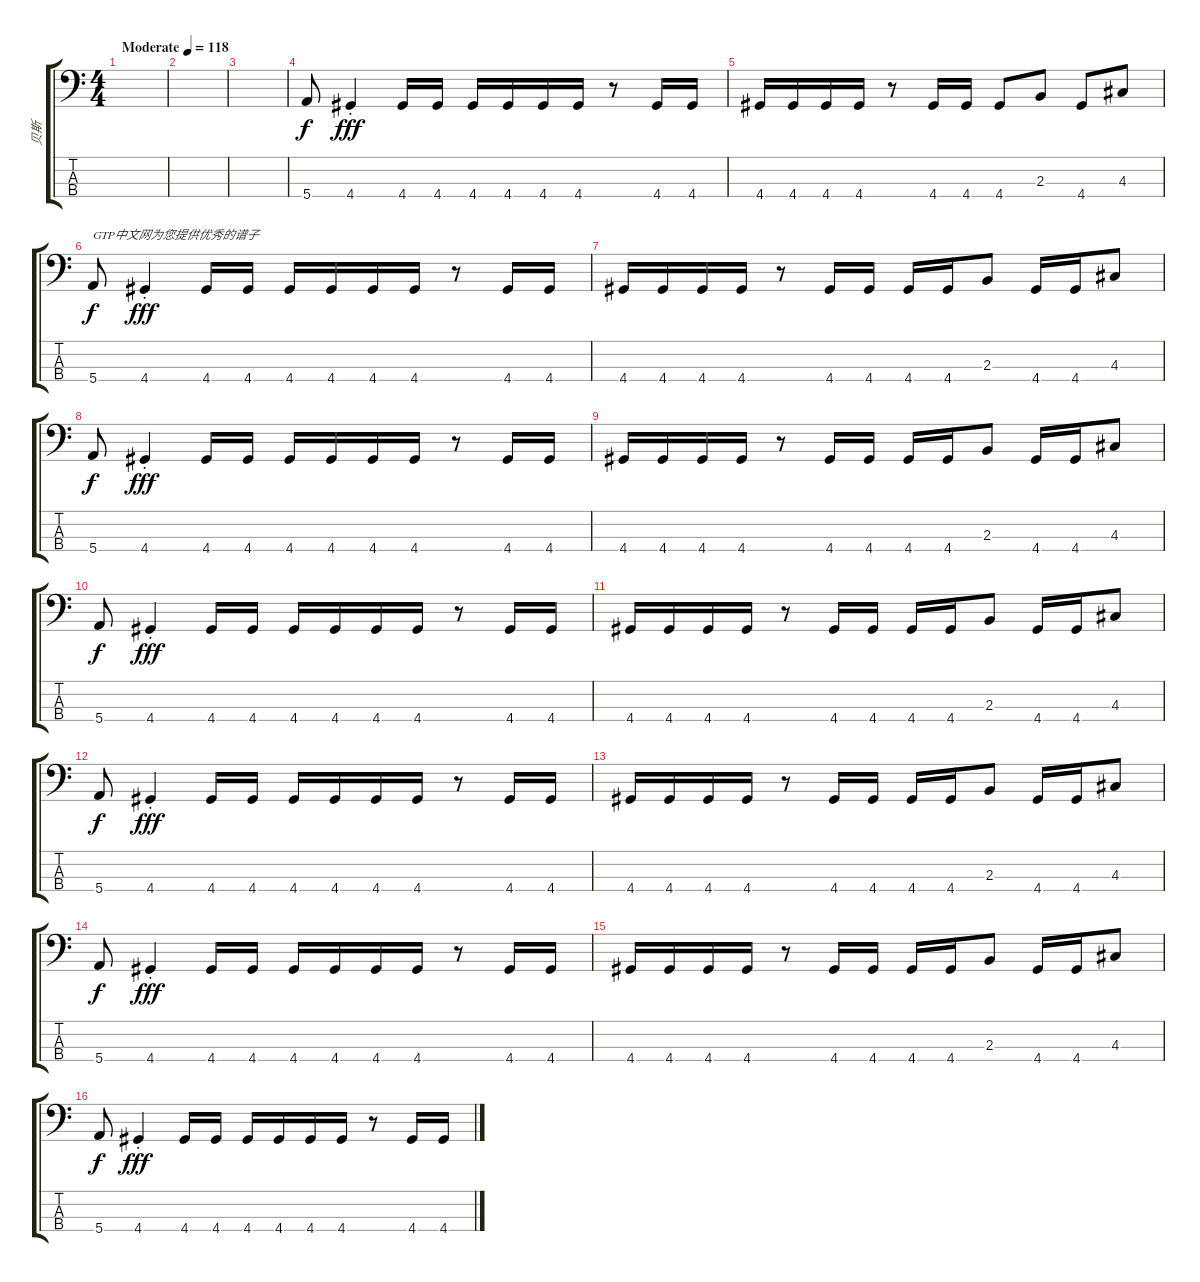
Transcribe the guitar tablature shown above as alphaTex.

\track ("贝斯" "贝斯") {instrument electricbassfinger}
\staff {score tabs}
\tuning (G2 D2 A1 E1) {hide}
\ts (4 4)
\tempo (118 "Moderate")
\clef f4
\ks c
|
|
|
5.4.8 4.4{st}.4{dy fff} 4.4.16 4.4.16 4.4.16 4.4.16 4.4.16 4.4.16 r.8 4.4.16 4.4.16 |
4.4.16 4.4.16 4.4.16 4.4.16 r.8 4.4.16 4.4.16 4.4.8 2.3.8 4.4.8 4.3.8 |
5.4.8{txt "GTP中文网为您提供优秀的谱子" dy f} 4.4{st}.4{dy fff} 4.4.16 4.4.16 4.4.16 4.4.16 4.4.16 4.4.16 r.8 4.4.16 4.4.16 |
4.4.16 4.4.16 4.4.16 4.4.16 r.8 4.4.16 4.4.16 4.4.16 4.4.16 2.3.8 4.4.16 4.4.16 4.3.8 |
5.4.8{dy f} 4.4{st}.4{dy fff} 4.4.16 4.4.16 4.4.16 4.4.16 4.4.16 4.4.16 r.8 4.4.16 4.4.16 |
4.4.16 4.4.16 4.4.16 4.4.16 r.8 4.4.16 4.4.16 4.4.16 4.4.16 2.3.8 4.4.16 4.4.16 4.3.8 |
5.4.8{dy f} 4.4{st}.4{dy fff} 4.4.16 4.4.16 4.4.16 4.4.16 4.4.16 4.4.16 r.8 4.4.16 4.4.16 |
4.4.16 4.4.16 4.4.16 4.4.16 r.8 4.4.16 4.4.16 4.4.16 4.4.16 2.3.8 4.4.16 4.4.16 4.3.8 |
5.4.8{dy f} 4.4{st}.4{dy fff} 4.4.16 4.4.16 4.4.16 4.4.16 4.4.16 4.4.16 r.8 4.4.16 4.4.16 |
4.4.16 4.4.16 4.4.16 4.4.16 r.8 4.4.16 4.4.16 4.4.16 4.4.16 2.3.8 4.4.16 4.4.16 4.3.8 |
5.4.8{dy f} 4.4{st}.4{dy fff} 4.4.16 4.4.16 4.4.16 4.4.16 4.4.16 4.4.16 r.8 4.4.16 4.4.16 |
4.4.16 4.4.16 4.4.16 4.4.16 r.8 4.4.16 4.4.16 4.4.16 4.4.16 2.3.8 4.4.16 4.4.16 4.3.8 |
5.4.8{dy f} 4.4{st}.4{dy fff} 4.4.16 4.4.16 4.4.16 4.4.16 4.4.16 4.4.16 r.8 4.4.16 4.4.16
